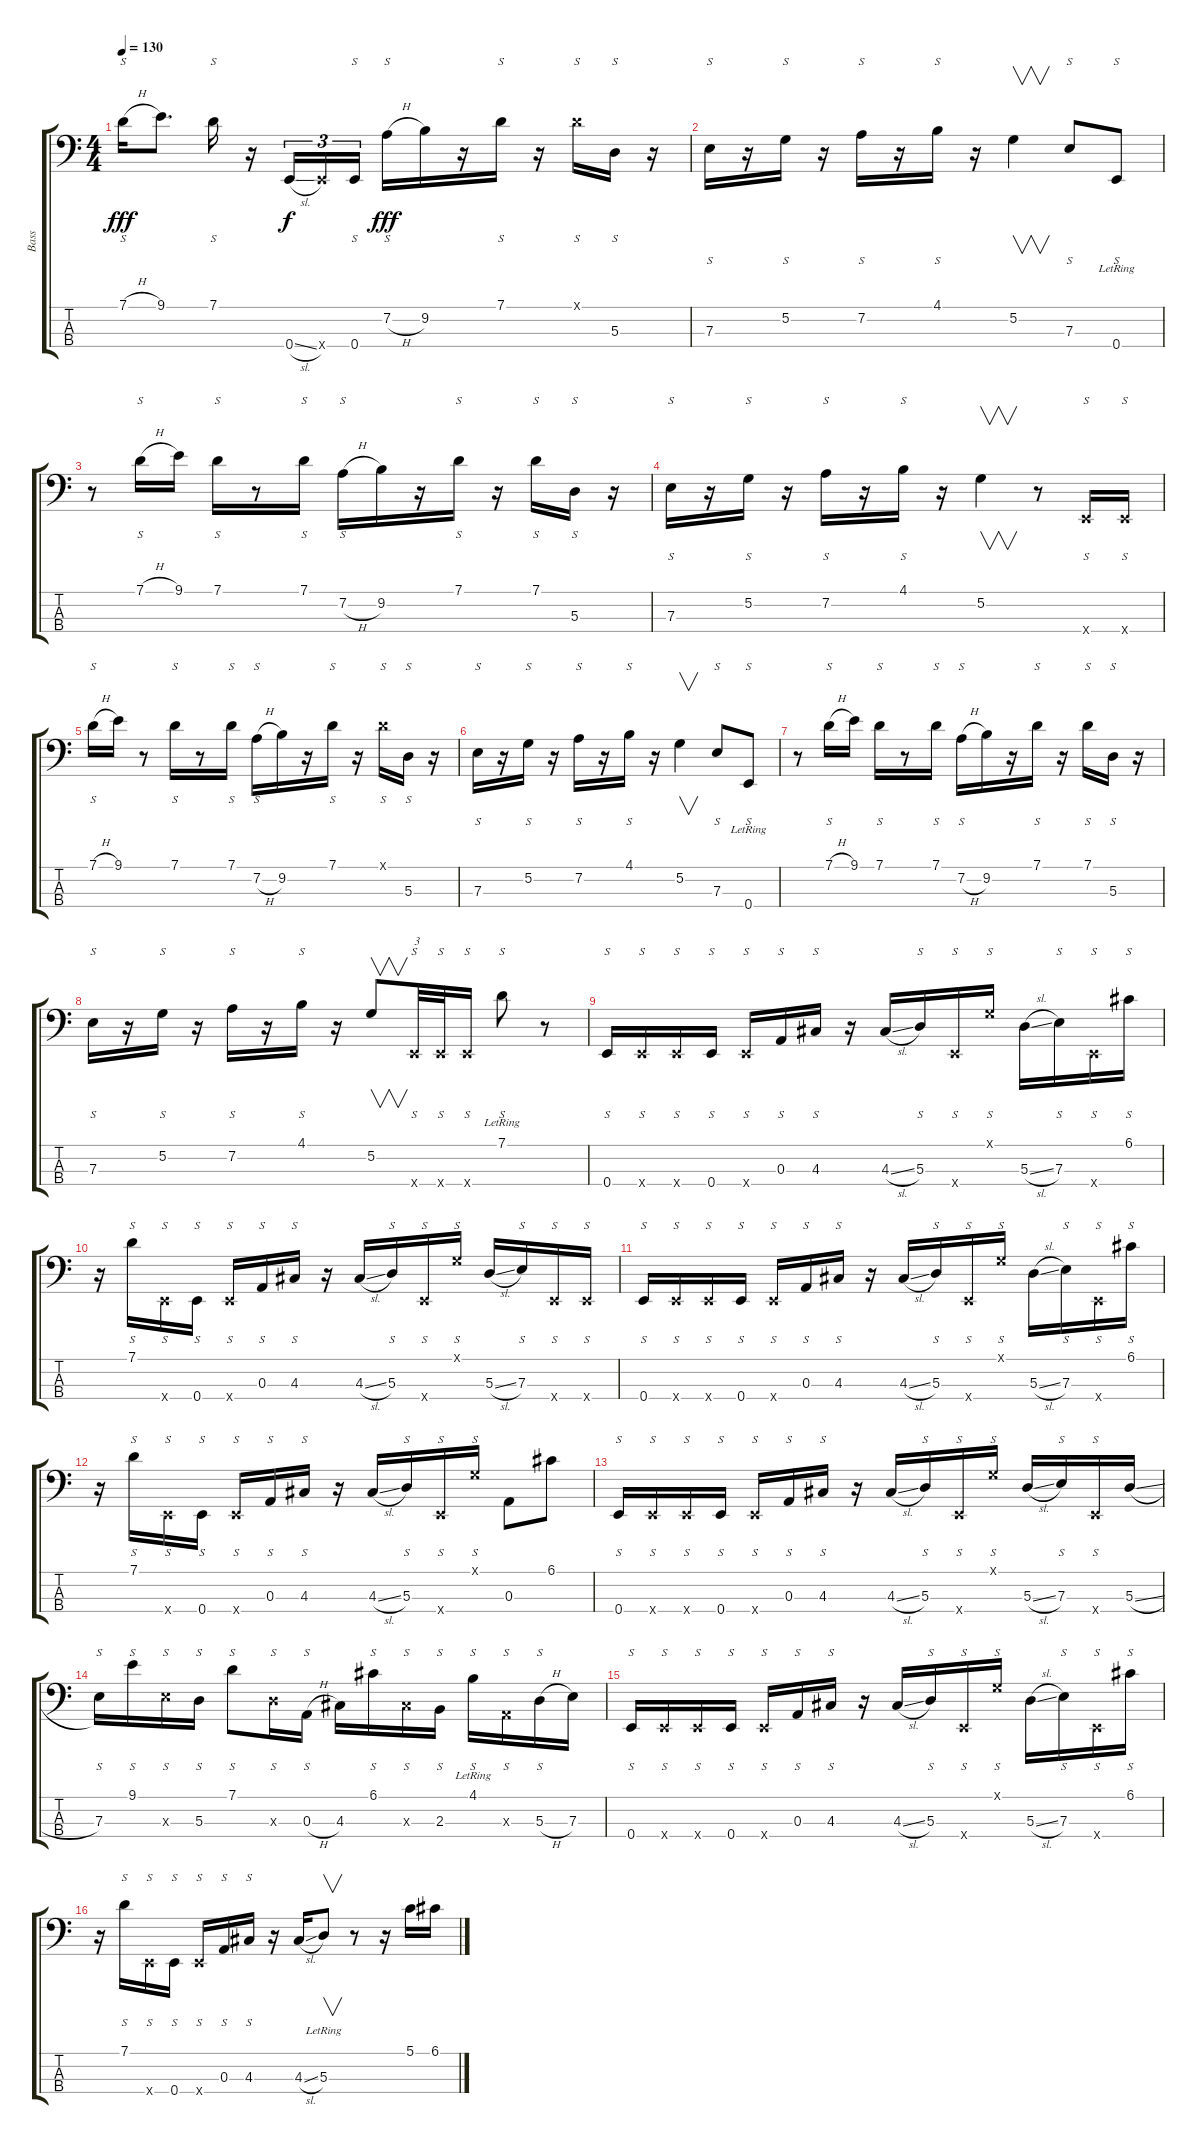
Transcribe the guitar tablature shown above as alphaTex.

\track ("Bass" "Bass") {solo instrument slapbass1}
\staff {score tabs}
\tuning (G2 D2 A1 E1) {hide}
\ts (4 4)
\tempo 130
\clef f4
\ks c
7.1{h}.16{s dy fff instrument slapbass1} 9.1.8{d} 7.1.16{s} r.16 0.4{sl}.16{tu (3 2) dy f} 0.4{x}.16{tu (3 2)} 0.4.16{s tu (3 2)} 7.2{h}.16{s dy fff} 9.2.16 r.16 7.1.16{s} r.16 7.1{x}.16{s} 5.3.16{s} r.16 |
7.3.16{s} r.16 5.2.16{s} r.16 7.2.16{s} r.16 4.1.16{s} r.16 5.2.4{v} 7.3.8{s} 0.4{lr}.8{s} |
r.8 7.1{h}.16{s} 9.1.16 7.1.16{s} r.8 7.1.16{s} 7.2{h}.16{s} 9.2.16 r.16 7.1.16{s} r.16 7.1.16{s} 5.3.16{s} r.16 |
7.3.16{s} r.16 5.2.16{s} r.16 7.2.16{s} r.16 4.1.16{s} r.16 5.2.4{v} r.8 0.4{x}.16{s} 0.4{x}.16{s} |
7.1{h}.16{s} 9.1.16 r.8 7.1.16{s} r.8 7.1.16{s} 7.2{h}.16{s} 9.2.16 r.16 7.1.16{s} r.16 7.1{x}.16{s} 5.3.16{s} r.16 |
7.3.16{s} r.16 5.2.16{s} r.16 7.2.16{s} r.16 4.1.16{s} r.16 5.2.4{v} 7.3.8{s} 0.4{lr}.8{s} |
r.8 7.1{h}.16{s} 9.1.16 7.1.16{s} r.8 7.1.16{s} 7.2{h}.16{s} 9.2.16 r.16 7.1.16{s} r.16 7.1.16{s} 5.3.16{s} r.16 |
7.3.16{s} r.16 5.2.16{s} r.16 7.2.16{s} r.16 4.1.16{s} r.16 5.2.8{v} 0.4{x}.32{s txt "3"} 0.4{x}.32{s} 0.4{x}.16{s} 7.1{lr}.8{s} r.8 |
0.4.16{s} 0.4{x}.16{s} 0.4{x}.16{s} 0.4.16{s} 0.4{x}.16{s} 0.3.16{s} 4.3.16{s} r.16 4.3{sl}.16 5.3.16{s} 0.4{x}.16{s} 0.1{x}.16{s} 5.3{sl}.16 7.3.16{s} 0.4{x}.16{s} 6.1.16{s} |
r.16 7.1.16{s} 0.4{x}.16{s} 0.4.16{s} 0.4{x}.16{s} 0.3.16{s} 4.3.16{s} r.16 4.3{sl}.16 5.3.16{s} 0.4{x}.16{s} 0.1{x}.16{s} 5.3{sl}.16 7.3.16{s} 0.4{x}.16{s} 0.4{x}.16{s} |
0.4.16{s} 0.4{x}.16{s} 0.4{x}.16{s} 0.4.16{s} 0.4{x}.16{s} 0.3.16{s} 4.3.16{s} r.16 4.3{sl}.16 5.3.16{s} 0.4{x}.16{s} 0.1{x}.16{s} 5.3{sl}.16 7.3.16{s} 0.4{x}.16{s} 6.1.16{s} |
r.16 7.1.16{s} 0.4{x}.16{s} 0.4.16{s} 0.4{x}.16{s} 0.3.16{s} 4.3.16{s} r.16 4.3{sl}.16 5.3.16{s} 0.4{x}.16{s} 0.1{x}.16{s} 0.3.8 6.1.8 |
0.4.16{s} 0.4{x}.16{s} 0.4{x}.16{s} 0.4.16{s} 0.4{x}.16{s} 0.3.16{s} 4.3.16{s} r.16 4.3{sl}.16 5.3.16{s} 0.4{x}.16{s} 0.1{x}.16{s} 5.3{sl}.16 7.3.16{s} 0.4{x}.16{s} 5.3{sl}.16 |
7.3.16{s} 9.1.16{s} 7.3{x}.16{s} 5.3.16{s} 7.1.8{s} 5.3{x}.16{s} 0.3{h}.16{s} 4.3.16 6.1.16{s} 4.3{x}.16{s} 2.3.16{s} 4.1{lr}.16{s} 0.3{x}.16{s} 5.3{h}.16{s} 7.3.16 |
0.4.16{s} 0.4{x}.16{s} 0.4{x}.16{s} 0.4.16{s} 0.4{x}.16{s} 0.3.16{s} 4.3.16{s} r.16 4.3{sl}.16 5.3.16{s} 0.4{x}.16{s} 0.1{x}.16{s} 5.3{sl}.16 7.3.16{s} 0.4{x}.16{s} 6.1.16{s} |
r.16 7.1.16{s} 0.4{x}.16{s} 0.4.16{s} 0.4{x}.16{s} 0.3.16{s} 4.3.16{s} r.16 4.3{sl}.16 5.3{lr}.8{v} r.8 r.16 5.1.16 6.1.16
